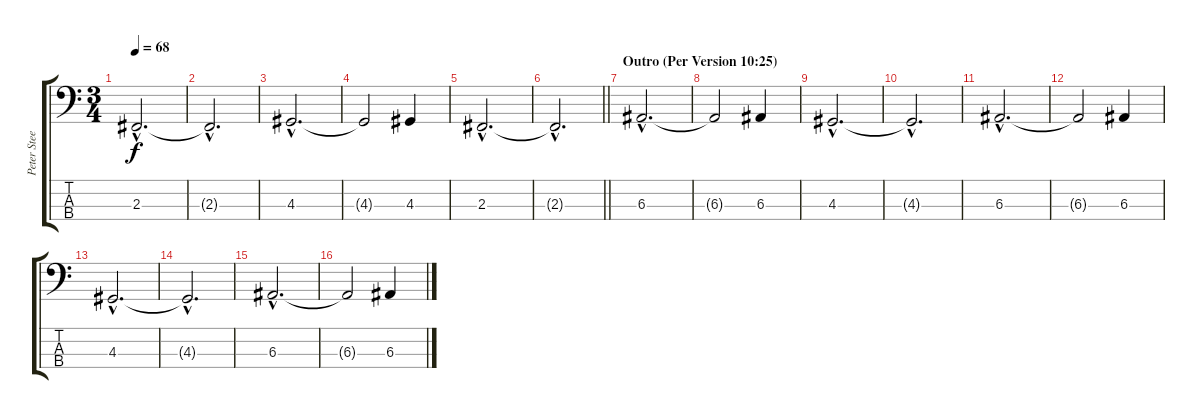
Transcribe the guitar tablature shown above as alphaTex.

\track ("Peter Steele" "Peter Stee") {instrument electricbasspick}
\staff {score tabs}
\tuning (D2 A1 E1 B0) {hide}
\ts (3 4)
\tempo 68
\clef f4
\ks c
2.3{hac}.2{d dy f} |
2.3{hac t}.2{d} |
4.3{hac}.2{d} |
4.3{t}.2 4.3.4 |
2.3{hac}.2{d} |
\barLineRight lightlight
2.3{hac t}.2{d} |
\section ("" "Outro (Per Version 10:25)")
6.3{hac}.2{d} |
6.3{t}.2 6.3.4 |
4.3{hac}.2{d} |
4.3{hac t}.2{d} |
6.3{hac}.2{d} |
6.3{t}.2 6.3.4 |
4.3{hac}.2{d} |
4.3{hac t}.2{d} |
6.3{hac}.2{d} |
6.3{t}.2 6.3.4
